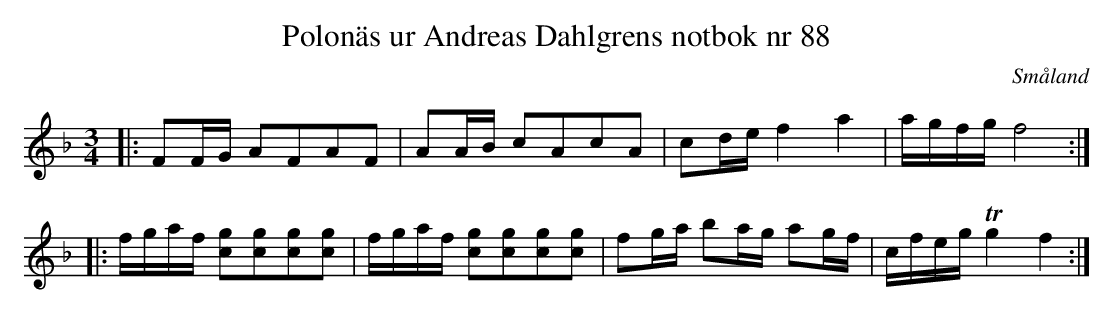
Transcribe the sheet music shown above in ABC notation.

X:1
T:Polonäs ur Andreas Dahlgrens notbok nr 88
O:Småland
M:3/4
L:8
K:F
|: FF/2G/2 AFAF | AA/2B/2 cAcA | cd/2e/2 f2 a2 | a/2g/2f/2g/2 f4 :|
|: f/2g/2a/2f/2 [cg][cg][cg][cg] | f/2g/2a/2f/2 [cg][cg][cg][cg] | fg/2a/2 ba/2g/2 ag/2f/2| c/2f/2e/2g/2 Tg2 f2 :|
